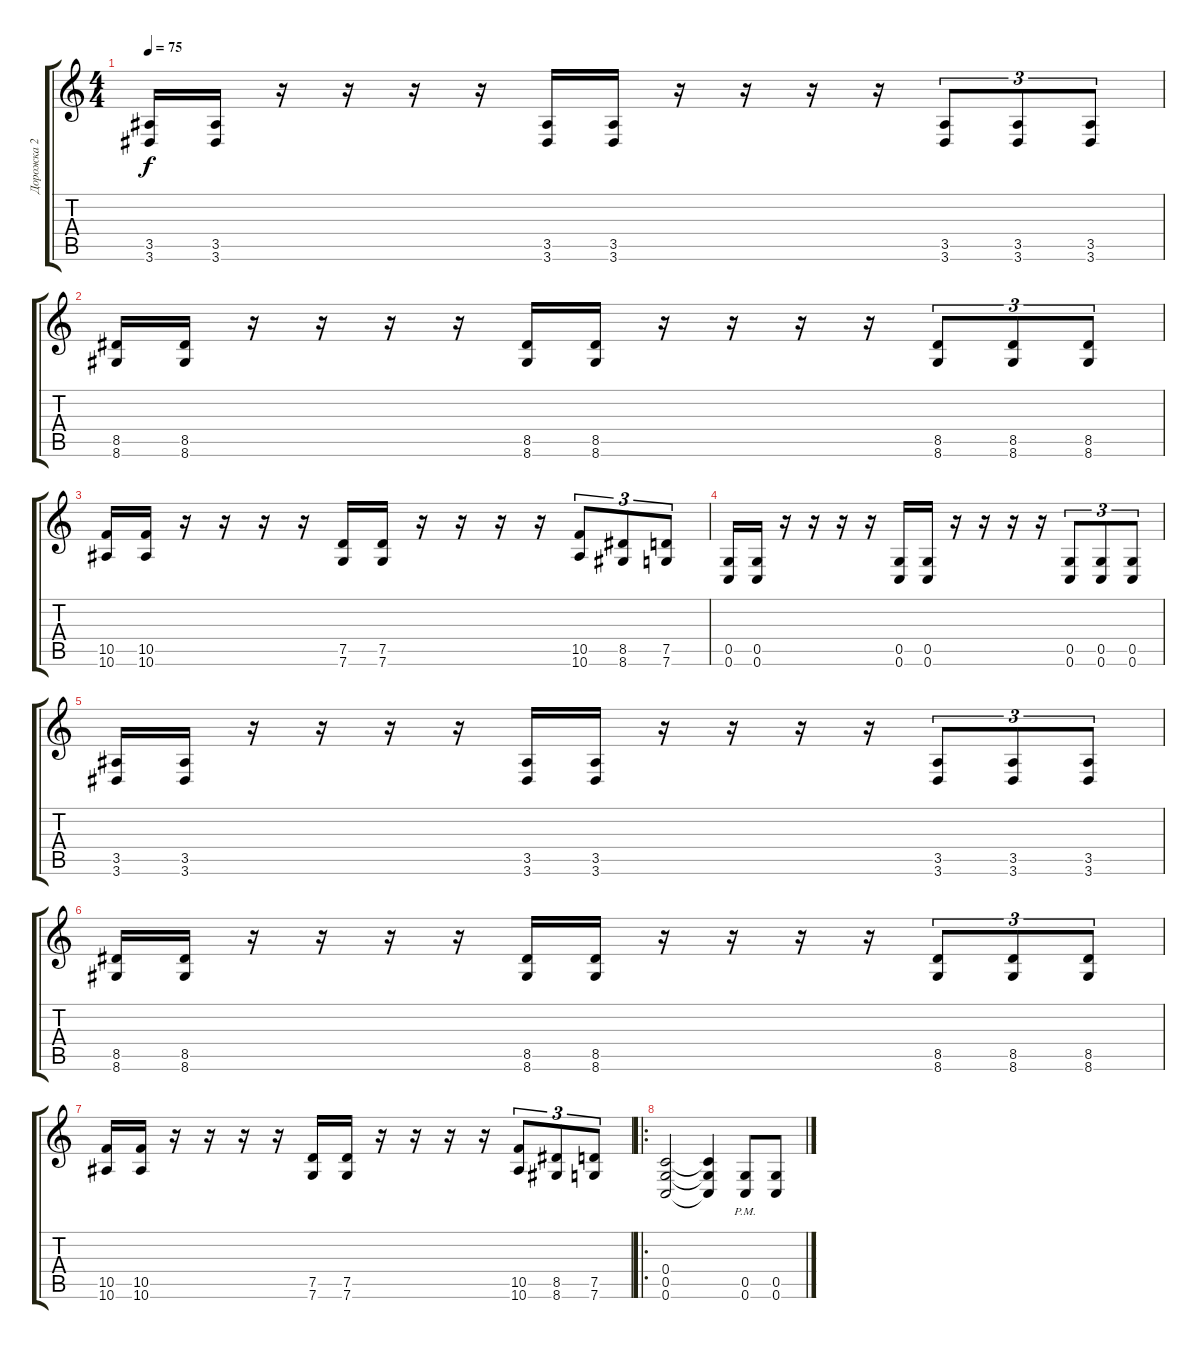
\track ("Дорожка 2" "Дорожка 2") {instrument overdrivenguitar}
\staff {score tabs}
\tuning (D4 A3 F3 C3 G2 C2) {hide}
\ts (4 4)
\tempo 75
\clef g2
\ks c
(3.5 3.6).16{dy f} (3.5 3.6).16 r.16 r.16 r.16 r.16 (3.5 3.6).16 (3.5 3.6).16 r.16 r.16 r.16 r.16 (3.5 3.6).8{tu (3 2)} (3.5 3.6).8{tu (3 2)} (3.5 3.6).8{tu (3 2)} |
(8.5 8.6).16 (8.5 8.6).16 r.16 r.16 r.16 r.16 (8.5 8.6).16 (8.5 8.6).16 r.16 r.16 r.16 r.16 (8.5 8.6).8{tu (3 2)} (8.5 8.6).8{tu (3 2)} (8.5 8.6).8{tu (3 2)} |
(10.5 10.6).16 (10.5 10.6).16 r.16 r.16 r.16 r.16 (7.5 7.6).16 (7.5 7.6).16 r.16 r.16 r.16 r.16 (10.5 10.6).8{tu (3 2)} (8.5 8.6).8{tu (3 2)} (7.5 7.6).8{tu (3 2)} |
(0.5 0.6).16 (0.5 0.6).16 r.16 r.16 r.16 r.16 (0.5 0.6).16 (0.5 0.6).16 r.16 r.16 r.16 r.16 (0.5 0.6).8{tu (3 2)} (0.5 0.6).8{tu (3 2)} (0.5 0.6).8{tu (3 2)} |
(3.5 3.6).16 (3.5 3.6).16 r.16 r.16 r.16 r.16 (3.5 3.6).16 (3.5 3.6).16 r.16 r.16 r.16 r.16 (3.5 3.6).8{tu (3 2)} (3.5 3.6).8{tu (3 2)} (3.5 3.6).8{tu (3 2)} |
(8.5 8.6).16 (8.5 8.6).16 r.16 r.16 r.16 r.16 (8.5 8.6).16 (8.5 8.6).16 r.16 r.16 r.16 r.16 (8.5 8.6).8{tu (3 2)} (8.5 8.6).8{tu (3 2)} (8.5 8.6).8{tu (3 2)} |
(10.5 10.6).16 (10.5 10.6).16 r.16 r.16 r.16 r.16 (7.5 7.6).16 (7.5 7.6).16 r.16 r.16 r.16 r.16 (10.5 10.6).8{tu (3 2)} (8.5 8.6).8{tu (3 2)} (7.5 7.6).8{tu (3 2)} |
\ro
(0.4 0.5 0.6).2 (0.4{t} 0.5{t} 0.6{t}).4 (0.5 0.6{pm}).8 (0.5 0.6).8
